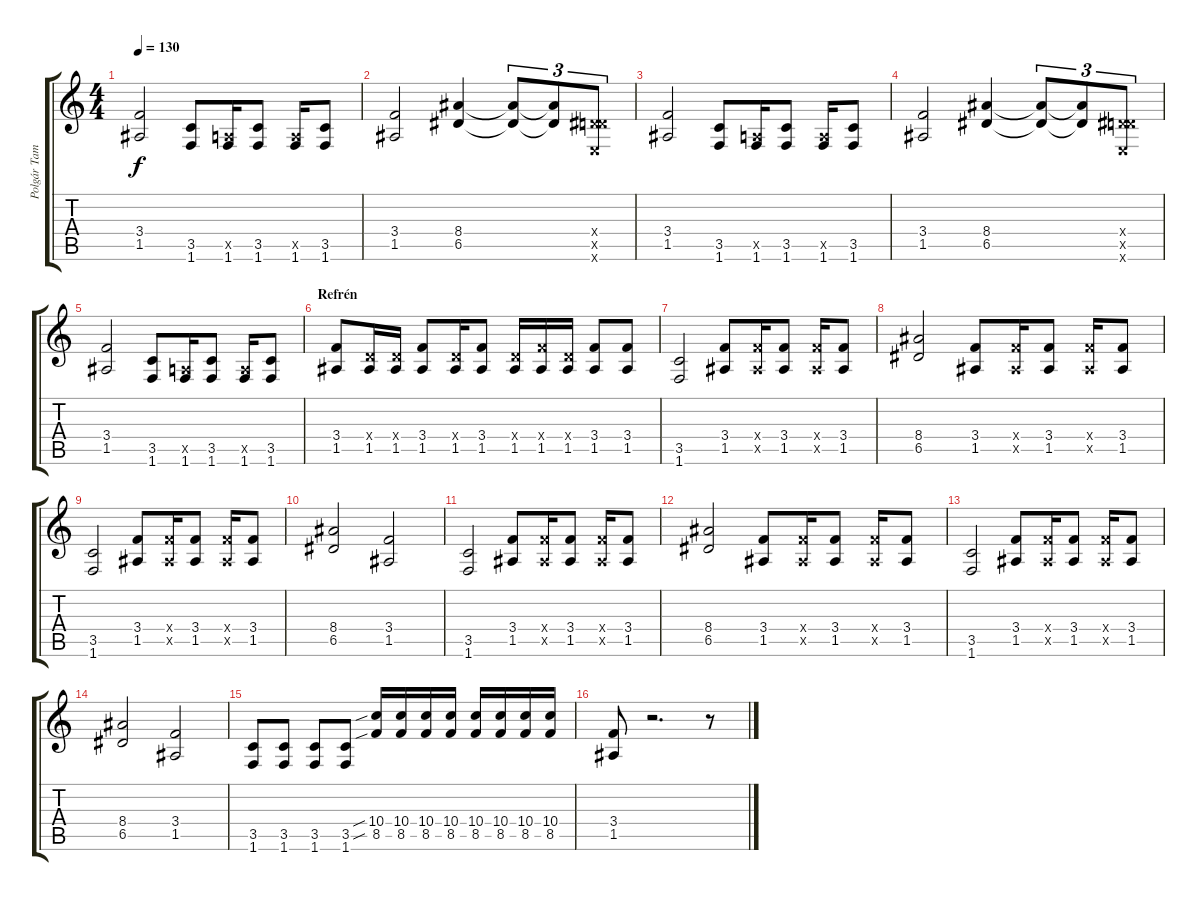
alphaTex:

\track ("Polgár Tamás" "Polgár Tam") {instrument distortionguitar}
\staff {score tabs}
\tuning (E4 B3 G3 D3 A2 E2) {hide}
\ts (4 4)
\tempo 130
\clef g2
\ks c
(3.4 1.5).2{dy f} (3.5 1.6).8 (0.5{x} 1.6).16 (3.5 1.6).8 (0.5{x} 1.6).16 (3.5 1.6).8 |
(3.4 1.5).2 (8.4 6.5).4 (8.4{t} 6.5{t}).8{tu (3 2)} (8.4{t} 6.5{t}).8{tu (3 2)} (0.4{x} 6.5{x} 0.6{x}).8{tu (3 2)} |
(3.4 1.5).2 (3.5 1.6).8 (0.5{x} 1.6).16 (3.5 1.6).8 (0.5{x} 1.6).16 (3.5 1.6).8 |
(3.4 1.5).2 (8.4 6.5).4 (8.4{t} 6.5{t}).8{tu (3 2)} (8.4{t} 6.5{t}).8{tu (3 2)} (0.4{x} 6.5{x} 0.6{x}).8{tu (3 2)} |
(3.4 1.5).2 (3.5 1.6).8 (0.5{x} 1.6).16 (3.5 1.6).8 (0.5{x} 1.6).16 (3.5 1.6).8 |
\section ("" "Refrén")
(3.4 1.5).8 (0.4{x} 1.5).16 (0.4{x} 1.5).16 (3.4 1.5).8 (0.4{x} 1.5).16 (3.4 1.5).8 (0.4{x} 1.5).16 (3.4{x} 1.5).16 (0.4{x} 1.5).16 (3.4 1.5).8 (3.4 1.5).8 |
(3.5 1.6).2 (3.4 1.5).8 (3.4{x} 1.5{x}).16 (3.4 1.5).8 (3.4{x} 1.5{x}).16 (3.4 1.5).8 |
(8.4 6.5).2 (3.4 1.5).8 (3.4{x} 1.5{x}).16 (3.4 1.5).8 (3.4{x} 1.5{x}).16 (3.4 1.5).8 |
(3.5 1.6).2 (3.4 1.5).8 (3.4{x} 1.5{x}).16 (3.4 1.5).8 (3.4{x} 1.5{x}).16 (3.4 1.5).8 |
(8.4 6.5).2 (3.4 1.5).2 |
(3.5 1.6).2 (3.4 1.5).8 (3.4{x} 1.5{x}).16 (3.4 1.5).8 (3.4{x} 1.5{x}).16 (3.4 1.5).8 |
(8.4 6.5).2 (3.4 1.5).8 (3.4{x} 1.5{x}).16 (3.4 1.5).8 (3.4{x} 1.5{x}).16 (3.4 1.5).8 |
(3.5 1.6).2 (3.4 1.5).8 (3.4{x} 1.5{x}).16 (3.4 1.5).8 (3.4{x} 1.5{x}).16 (3.4 1.5).8 |
(8.4 6.5).2 (3.4 1.5).2 |
(3.5 1.6).8 (3.5 1.6).8 (3.5 1.6).8 (3.5 1.6).8 (10.4{sib} 8.5{sib}).16 (10.4 8.5).16 (10.4 8.5).16 (10.4 8.5).16 (10.4 8.5).16 (10.4 8.5).16 (10.4 8.5).16 (10.4 8.5).16 |
(3.4 1.5).8 r.2{d} r.8
